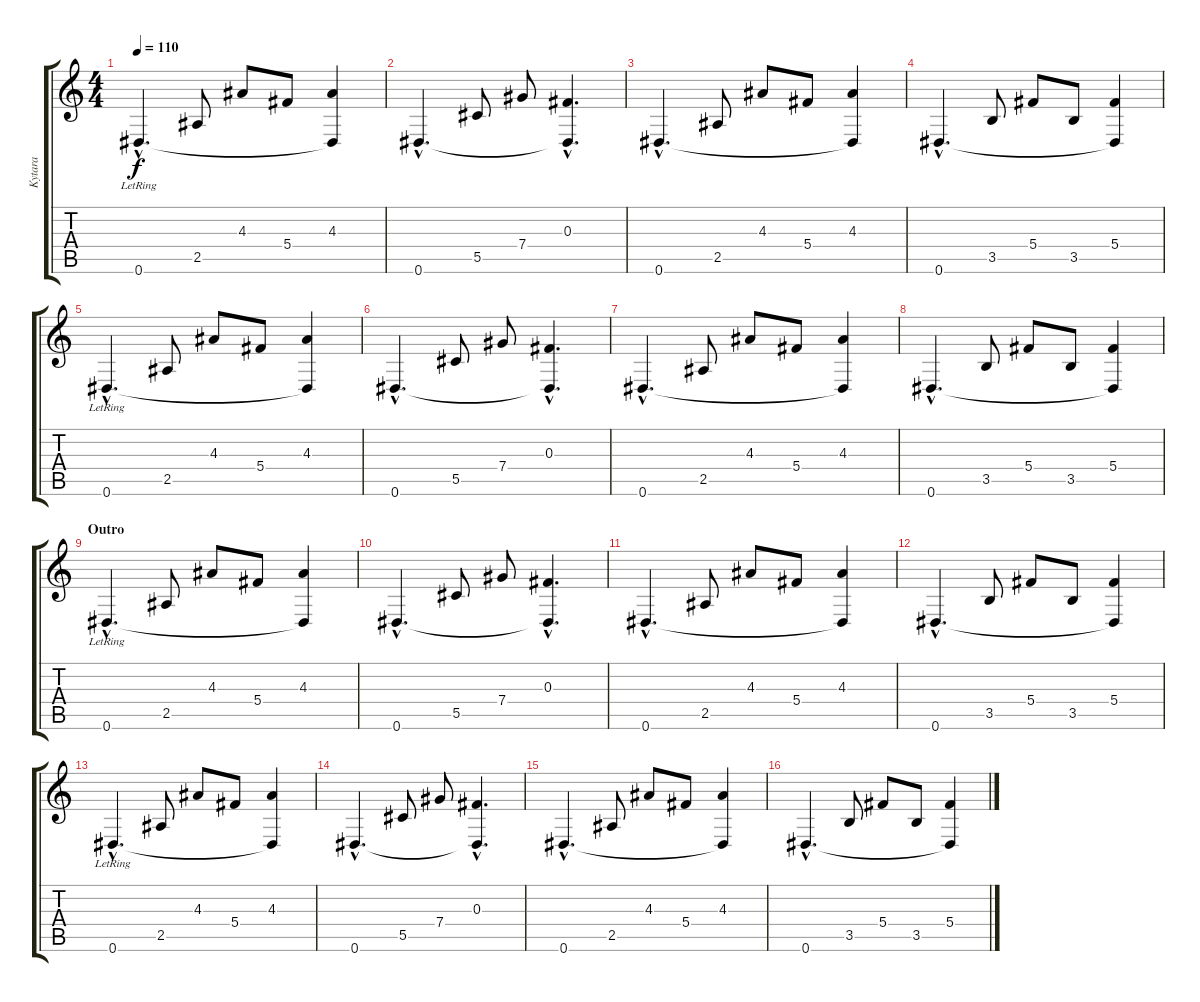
\track ("Kytara" "Kytara") {instrument acousticguitarsteel}
\staff {score tabs}
\tuning (Eb4 Bb3 Gb3 Db3 Ab2 Eb2) {hide}
\ts (4 4)
\tempo 110
\clef g2
\ks c
0.6{hac lr}.4{d dy f} 2.5.8 4.3.8 5.4.8 (4.3 0.6{t}).4 |
0.6{hac}.4{d} 5.5.8 7.4.8 (0.3{hac} 0.6{hac t}).4{d} |
0.6{hac}.4{d} 2.5.8 4.3.8 5.4.8 (4.3 0.6{t}).4 |
0.6{hac}.4{d} 3.5.8 5.4.8 3.5.8 (5.4 0.6{t}).4 |
0.6{hac lr}.4{d} 2.5.8 4.3.8 5.4.8 (4.3 0.6{t}).4 |
0.6{hac}.4{d} 5.5.8 7.4.8 (0.3{hac} 0.6{hac t}).4{d} |
0.6{hac}.4{d} 2.5.8 4.3.8 5.4.8 (4.3 0.6{t}).4 |
0.6{hac}.4{d} 3.5.8 5.4.8 3.5.8 (5.4 0.6{t}).4 |
\section ("" "Outro")
0.6{hac lr}.4{d} 2.5.8 4.3.8 5.4.8 (4.3 0.6{t}).4 |
0.6{hac}.4{d} 5.5.8 7.4.8 (0.3{hac} 0.6{hac t}).4{d} |
0.6{hac}.4{d} 2.5.8 4.3.8 5.4.8 (4.3 0.6{t}).4 |
0.6{hac}.4{d} 3.5.8 5.4.8 3.5.8 (5.4 0.6{t}).4 |
0.6{hac lr}.4{d} 2.5.8 4.3.8 5.4.8 (4.3 0.6{t}).4 |
0.6{hac}.4{d} 5.5.8 7.4.8 (0.3{hac} 0.6{hac t}).4{d} |
0.6{hac}.4{d} 2.5.8 4.3.8 5.4.8 (4.3 0.6{t}).4 |
0.6{hac}.4{d} 3.5.8 5.4.8 3.5.8 (5.4 0.6{t}).4
